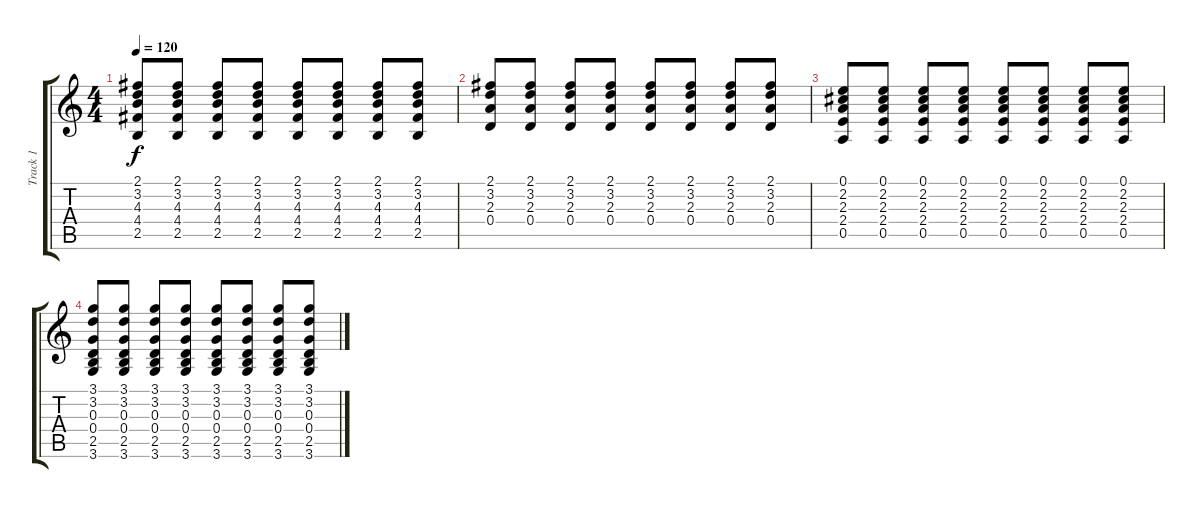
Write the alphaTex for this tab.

\track ("Track 1" "Track 1") {instrument acousticguitarsteel}
\staff {score tabs}
\tuning (E4 B3 G3 D3 A2 E2) {hide}
\ts (4 4)
\tempo 120
\clef g2
\ks c
(2.1 3.2 4.3 4.4 2.5).8{dy f} (2.1 3.2 4.3 4.4 2.5).8 (2.1 3.2 4.3 4.4 2.5).8 (2.1 3.2 4.3 4.4 2.5).8 (2.1 3.2 4.3 4.4 2.5).8 (2.1 3.2 4.3 4.4 2.5).8 (2.1 3.2 4.3 4.4 2.5).8 (2.1 3.2 4.3 4.4 2.5).8 |
(2.1 3.2 2.3 0.4).8 (2.1 3.2 2.3 0.4).8 (2.1 3.2 2.3 0.4).8 (2.1 3.2 2.3 0.4).8 (2.1 3.2 2.3 0.4).8 (2.1 3.2 2.3 0.4).8 (2.1 3.2 2.3 0.4).8 (2.1 3.2 2.3 0.4).8 |
(0.1 2.2 2.3 2.4 0.5).8 (0.1 2.2 2.3 2.4 0.5).8 (0.1 2.2 2.3 2.4 0.5).8 (0.1 2.2 2.3 2.4 0.5).8 (0.1 2.2 2.3 2.4 0.5).8 (0.1 2.2 2.3 2.4 0.5).8 (0.1 2.2 2.3 2.4 0.5).8 (0.1 2.2 2.3 2.4 0.5).8 |
(3.1 3.2 0.3 0.4 2.5 3.6).8 (3.1 3.2 0.3 0.4 2.5 3.6).8 (3.1 3.2 0.3 0.4 2.5 3.6).8 (3.1 3.2 0.3 0.4 2.5 3.6).8 (3.1 3.2 0.3 0.4 2.5 3.6).8 (3.1 3.2 0.3 0.4 2.5 3.6).8 (3.1 3.2 0.3 0.4 2.5 3.6).8 (3.1 3.2 0.3 0.4 2.5 3.6).8
